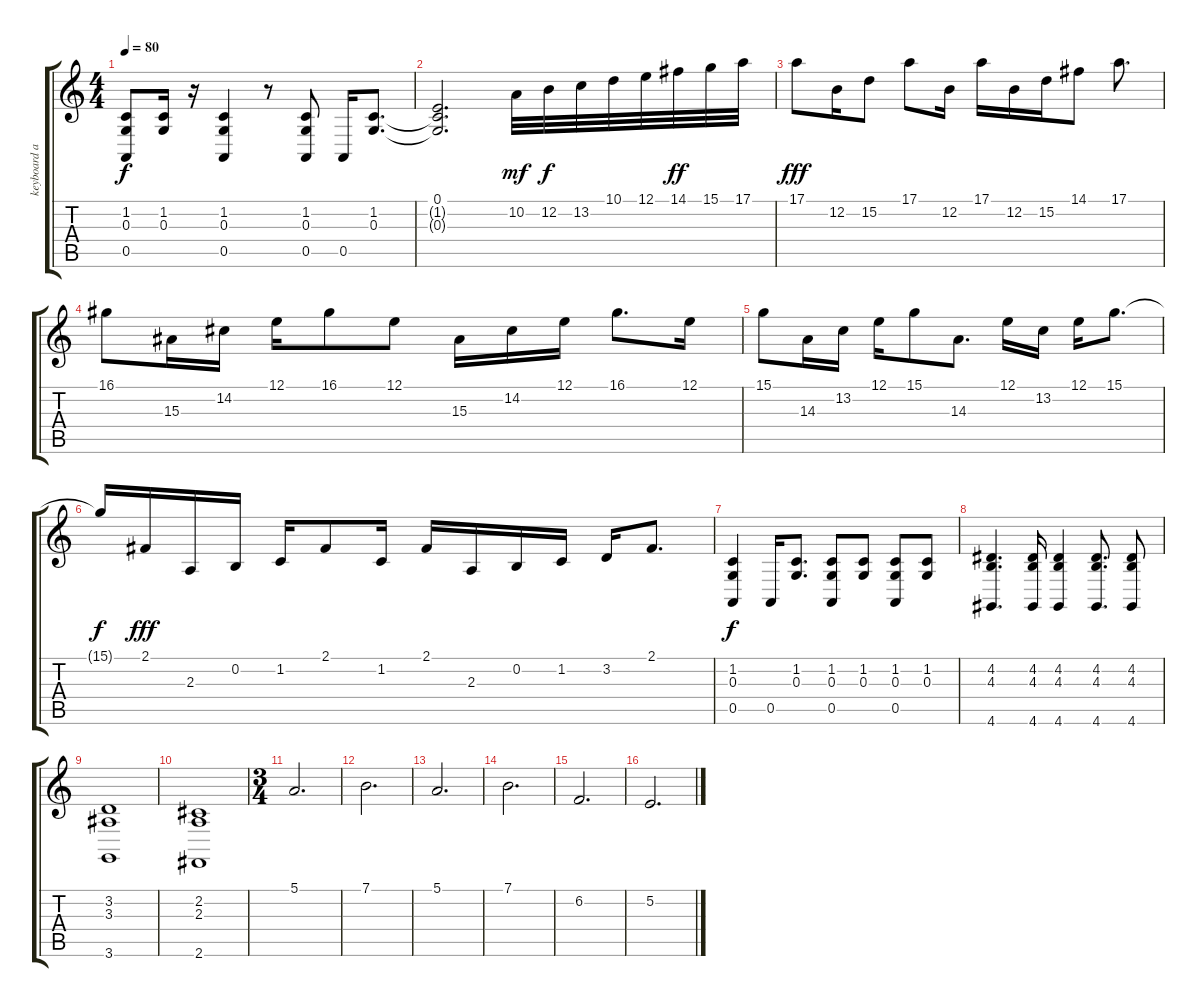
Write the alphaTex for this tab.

\track ("keyboard and piano" "keyboard a") {instrument stringensemble2}
\staff {score tabs}
\tuning (E4 B3 G3 D3 A2 E2) {hide}
\ts (4 4)
\tempo 80
\clef g2
\ks c
(1.2 0.3 0.5).8{dy f} (1.2 0.3).16 r.16 (1.2 0.3 0.5).4 r.8 (1.2 0.3 0.5).8 0.5.16 (1.2 0.3).8{d} |
(0.1 1.2{t} 0.3{t}).2{d} 10.2.32{dy mf} 12.2.32{dy f} 13.2.32 10.1.32 12.1.32 14.1.32{dy ff} 15.1.32 17.1.32 |
17.1.8{dy fff} 12.2.16 15.2.8 17.1.8 12.2.16 17.1.16 12.2.16 15.2.16 14.1.8 17.1.8{d} |
16.1.8 15.3.16 14.2.16 12.1.16 16.1.8 12.1.8 15.3.16 14.2.16 12.1.16 16.1.8{d} 12.1.16 |
15.1.8 14.3.16 13.2.16 12.1.16 15.1.8 14.3.8{d} 12.1.16 13.2.16 12.1.16 15.1.8{d} |
15.1{t}.16{dy f} 2.1.16{dy fff} 2.3.16 0.2.16 1.2.16 2.1.8 1.2.16 2.1.16 2.3.16 0.2.16 1.2.16 3.2.16 2.1.8{d} |
(1.2 0.3 0.5).4{dy f} 0.5.16 (1.2 0.3).8{d} (1.2 0.3 0.5).8 (1.2 0.3).8 (1.2 0.3 0.5).8 (1.2 0.3).8 |
(4.2 4.3 4.6).4{d} (4.2 4.3 4.6).16 (4.2 4.3 4.6).4 (4.2 4.3 4.6).8{d} (4.2 4.3 4.6).8 |
(3.2 3.3 3.6).1 |
(2.2 2.3 2.6).1 |
\ts (3 4)
5.1.2{d instrument stringensemble2} |
7.1.2{d} |
5.1.2{d} |
7.1.2{d} |
6.2.2{d} |
5.2.2{d}
